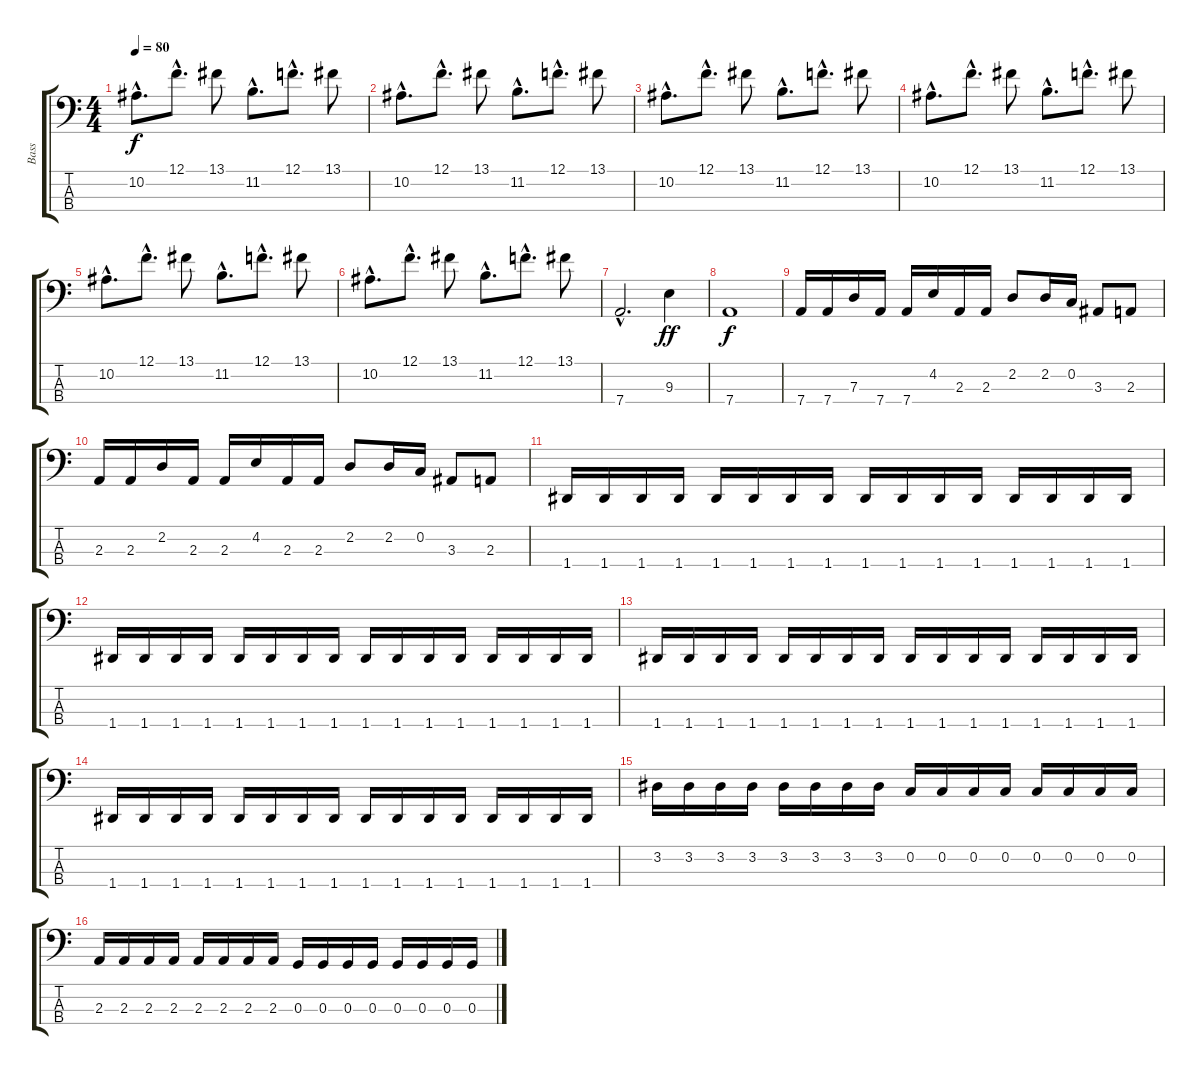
\track ("Bass" "Bass") {instrument electricbassfinger}
\staff {score tabs}
\tuning (F2 C2 G1 D1) {hide}
\ts (4 4)
\tempo 80
\clef f4
\ks c
10.2{hac}.8{d dy f} 12.1{hac}.8{d} 13.1.8 11.2{hac}.8{d} 12.1{hac}.8{d} 13.1.8 |
10.2{hac}.8{d} 12.1{hac}.8{d} 13.1.8 11.2{hac}.8{d} 12.1{hac}.8{d} 13.1.8 |
10.2{hac}.8{d} 12.1{hac}.8{d} 13.1.8 11.2{hac}.8{d} 12.1{hac}.8{d} 13.1.8 |
10.2{hac}.8{d} 12.1{hac}.8{d} 13.1.8 11.2{hac}.8{d} 12.1{hac}.8{d} 13.1.8 |
10.2{hac}.8{d} 12.1{hac}.8{d} 13.1.8 11.2{hac}.8{d} 12.1{hac}.8{d} 13.1.8 |
10.2{hac}.8{d} 12.1{hac}.8{d} 13.1.8 11.2{hac}.8{d} 12.1{hac}.8{d} 13.1.8 |
7.4{hac}.2{d} 9.3.4{dy ff} |
7.4.1{dy f} |
7.4.16 7.4.16 7.3.16 7.4.16 7.4.16 4.2.16 2.3.16 2.3.16 2.2.8 2.2.16 0.2.16 3.3.8 2.3.8 |
2.3.16 2.3.16 2.2.16 2.3.16 2.3.16 4.2.16 2.3.16 2.3.16 2.2.8 2.2.16 0.2.16 3.3.8 2.3.8 |
1.4.16 1.4.16 1.4.16 1.4.16 1.4.16 1.4.16 1.4.16 1.4.16 1.4.16 1.4.16 1.4.16 1.4.16 1.4.16 1.4.16 1.4.16 1.4.16 |
1.4.16 1.4.16 1.4.16 1.4.16 1.4.16 1.4.16 1.4.16 1.4.16 1.4.16 1.4.16 1.4.16 1.4.16 1.4.16 1.4.16 1.4.16 1.4.16 |
1.4.16 1.4.16 1.4.16 1.4.16 1.4.16 1.4.16 1.4.16 1.4.16 1.4.16 1.4.16 1.4.16 1.4.16 1.4.16 1.4.16 1.4.16 1.4.16 |
1.4.16 1.4.16 1.4.16 1.4.16 1.4.16 1.4.16 1.4.16 1.4.16 1.4.16 1.4.16 1.4.16 1.4.16 1.4.16 1.4.16 1.4.16 1.4.16 |
3.2.16 3.2.16 3.2.16 3.2.16 3.2.16 3.2.16 3.2.16 3.2.16 0.2.16 0.2.16 0.2.16 0.2.16 0.2.16 0.2.16 0.2.16 0.2.16 |
2.3.16 2.3.16 2.3.16 2.3.16 2.3.16 2.3.16 2.3.16 2.3.16 0.3.16 0.3.16 0.3.16 0.3.16 0.3.16 0.3.16 0.3.16 0.3.16
